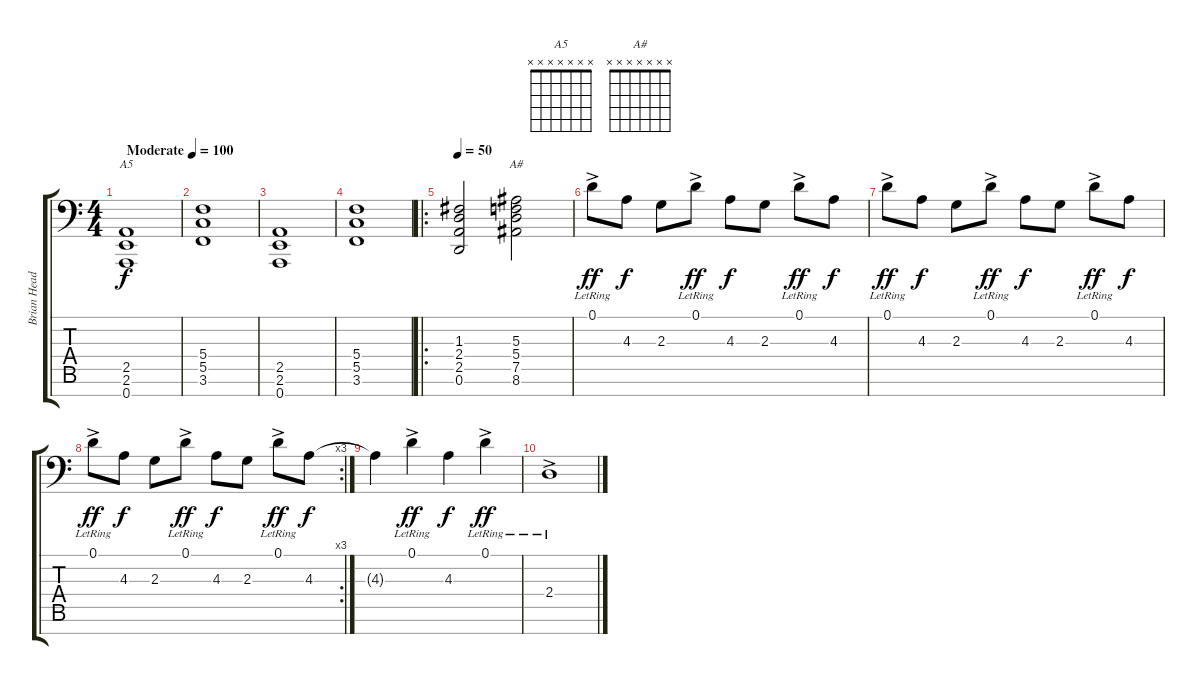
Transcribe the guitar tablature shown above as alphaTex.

\track ("Brian Head Welch 2" "Brian Head") {instrument synthstrings1}
\staff {score tabs}
\tuning (D4 A3 F3 C3 G2 D2 A1) {hide}
\chord ("A5" x x x x x x x)
\chord ("A#" x x x x x x x)
\ts (4 4)
\tempo (100 "Moderate")
\clef f4
\ks c
(2.5 2.6 0.7).1{ch "A5" dy f instrument synthstrings1} |
(5.4 5.5 3.6).1 |
(2.5 2.6 0.7).1 |
(5.4 5.5 3.6).1 |
\ro
\tempo 50
(1.3 2.4 2.5 0.6).2 (5.3 5.4 7.5 8.6).2{ch "A#"} |
0.1{ac lr}.8{dy ff} 4.3.8{dy f} 2.3.8 0.1{ac lr}.8{dy ff} 4.3.8{dy f} 2.3.8 0.1{ac lr}.8{dy ff} 4.3.8{dy f} |
0.1{ac lr}.8{dy ff} 4.3.8{dy f} 2.3.8 0.1{ac lr}.8{dy ff} 4.3.8{dy f} 2.3.8 0.1{ac lr}.8{dy ff} 4.3.8{dy f} |
\rc 3
0.1{ac lr}.8{dy ff} 4.3.8{dy f} 2.3.8 0.1{ac lr}.8{dy ff} 4.3.8{dy f} 2.3.8 0.1{ac lr}.8{dy ff} 4.3.8{dy f} |
4.3{t}.4 0.1{ac lr}.4{dy ff} 4.3.4{dy f} 0.1{ac lr}.4{dy ff} |
2.4{ac lr}.1
